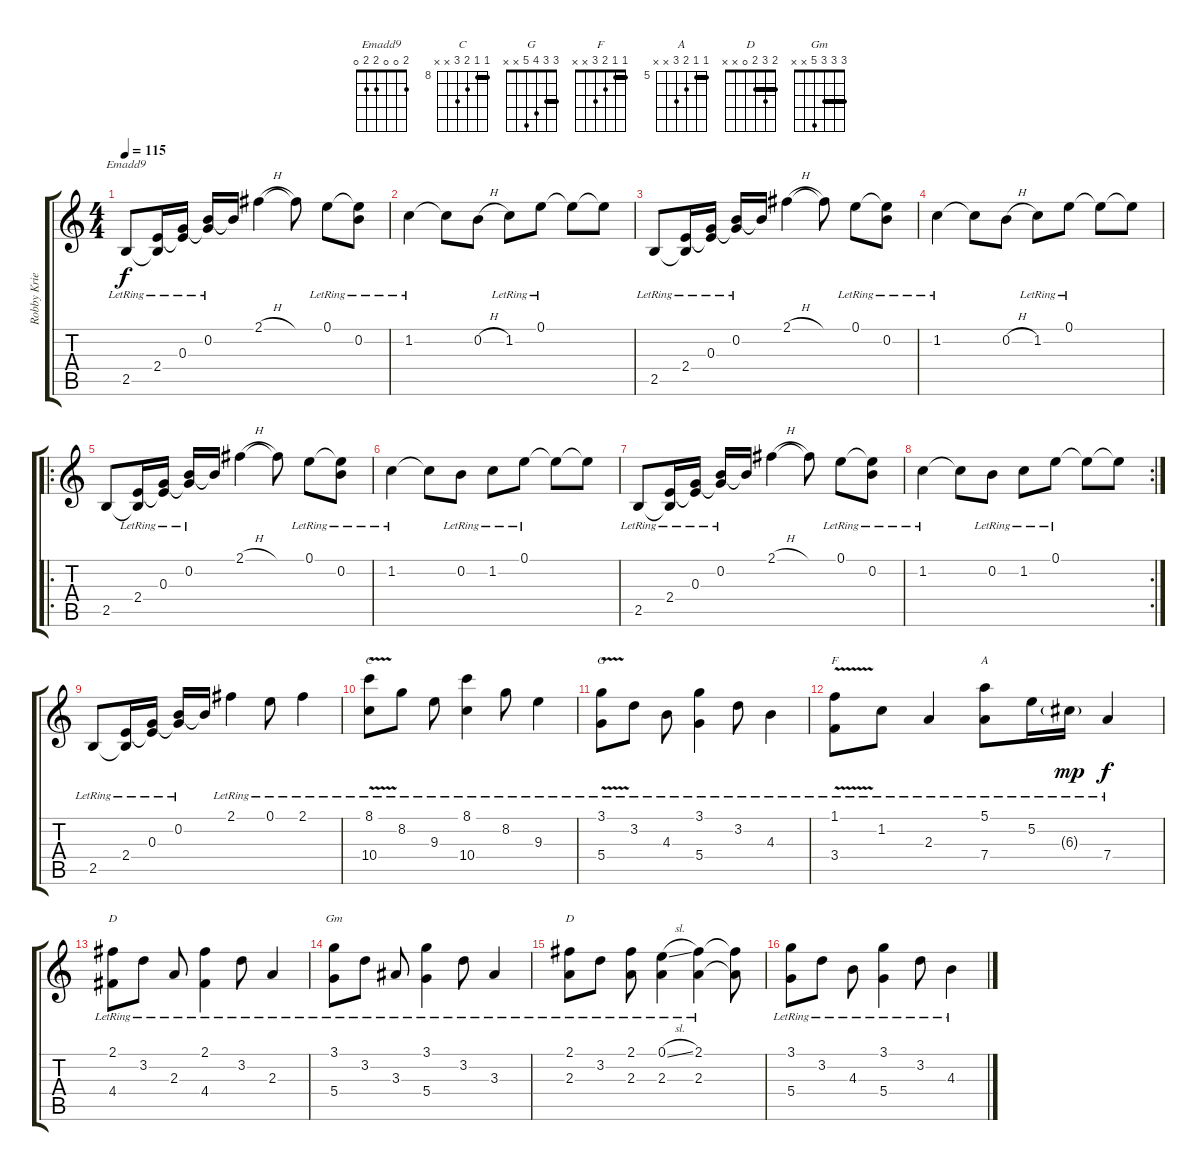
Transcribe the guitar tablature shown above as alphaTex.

\track ("Robby Krieger" "Robby Krie") {instrument electricguitarjazz}
\staff {score tabs}
\tuning (E4 B3 G3 D3 A2 E2) {hide}
\chord ("Emadd9" 2 0 0 2 2 0)
\chord ("C" 8 8 9 10 x x) {firstfret 8 barre 8}
\chord ("G" 3 3 4 5 x x) {barre 3}
\chord ("F" 1 1 2 3 x x) {barre 1}
\chord ("A" 5 5 6 7 x x) {firstfret 5 barre 5}
\chord ("D" 2 3 2 4 x x) {barre 2}
\chord ("Gm" 3 3 3 5 x x) {barre 3}
\chord ("D" 2 3 2 0 x x) {barre 2}
\ts (4 4)
\tempo 115
\clef g2
\ks c
2.5{lr}.8{ch "Emadd9" dy f instrument electricguitarjazz} (2.4{lr} 2.5{t}).16 (0.3{lr} 2.4{t}).16 (0.2{lr} 0.3{t}).16 0.2{t}.16 2.1{h}.4 2.1{t}.8 0.1{lr}.8 (0.1{t} 0.2{lr}).8 |
1.2{lr}.4 1.2{t}.8 0.2{h}.8 1.2{lr}.8 0.1{lr}.8 0.1{t}.8 0.1{t}.8 |
2.5{lr}.8 (2.4{lr} 2.5{t}).16 (0.3{lr} 2.4{t}).16 (0.2{lr} 0.3{t}).16 0.2{t}.16 2.1{h}.4 2.1{t}.8 0.1{lr}.8 (0.1{t} 0.2{lr}).8 |
1.2{lr}.4 1.2{t}.8 0.2{h}.8 1.2{lr}.8 0.1{lr}.8 0.1{t}.8 0.1{t}.8 |
\ro
2.5.8 (2.4{lr} 2.5{t}).16 (0.3{lr} 2.4{t}).16 (0.2{lr} 0.3{t}).16 0.2{t}.16 2.1{h}.4 2.1{t}.8 0.1{lr}.8 (0.1{t} 0.2{lr}).8 |
1.2{lr}.4 1.2{t}.8 0.2{lr}.8 1.2{lr}.8 0.1{lr}.8 0.1{t}.8 0.1{t}.8 |
2.5{lr}.8 (2.4{lr} 2.5{t}).16 (0.3{lr} 2.4{t}).16 (0.2{lr} 0.3{t}).16 0.2{t}.16 2.1{h}.4 2.1{t}.8 0.1{lr}.8 (0.1{t} 0.2{lr}).8 |
\rc 2
1.2{lr}.4 1.2{t}.8 0.2{lr}.8 1.2{lr}.8 0.1{lr}.8 0.1{t}.8 0.1{t}.8 |
2.5{lr}.8 (2.4{lr} 2.5{t}).16 (0.3{lr} 2.4{t}).16 (0.2{lr} 0.3{t}).16 0.2{t}.16 2.1{lr}.4 0.1{lr}.8 2.1{lr}.4 |
(8.1{v lr} 10.4{lr}).8{ch "C"} 8.2{lr}.8 9.3{lr}.8 (8.1{lr} 10.4{lr}).4 8.2{lr}.8 9.3{lr}.4 |
(3.1{v lr} 5.4{lr}).8{ch "G"} 3.2{lr}.8 4.3{lr}.8 (3.1{lr} 5.4{lr}).4 3.2{lr}.8 4.3{lr}.4 |
(1.1{v lr} 3.4{lr}).8{ch "F"} 1.2{lr}.8 2.3{lr}.4 (5.1{lr} 7.4{lr}).8{ch "A"} 5.2{lr}.16 6.3{g lr}.16{dy mp} 7.4{lr}.4{dy f} |
(2.1{lr} 4.4{lr}).8{ch "D"} 3.2{lr}.8 2.3{lr}.8 (2.1{lr} 4.4{lr}).4 3.2{lr}.8 2.3{lr}.4 |
(3.1{lr} 5.4{lr}).8{ch "Gm"} 3.2{lr}.8 3.3{lr}.8 (3.1{lr} 5.4{lr}).4 3.2{lr}.8 3.3{lr}.4 |
(2.1{lr} 2.3{lr}).8{ch "D"} 3.2{lr}.8 (2.1{lr} 2.3{lr}).8 (0.1{sl} 2.3{lr}).4 (2.1{lr} 2.3{lr}).4 (2.1{t} 2.3{t}).8 |
(3.1{lr} 5.4{lr}).8 3.2{lr}.8 4.3{lr}.8 (3.1{lr} 5.4{lr}).4 3.2{lr}.8 4.3{lr}.4
